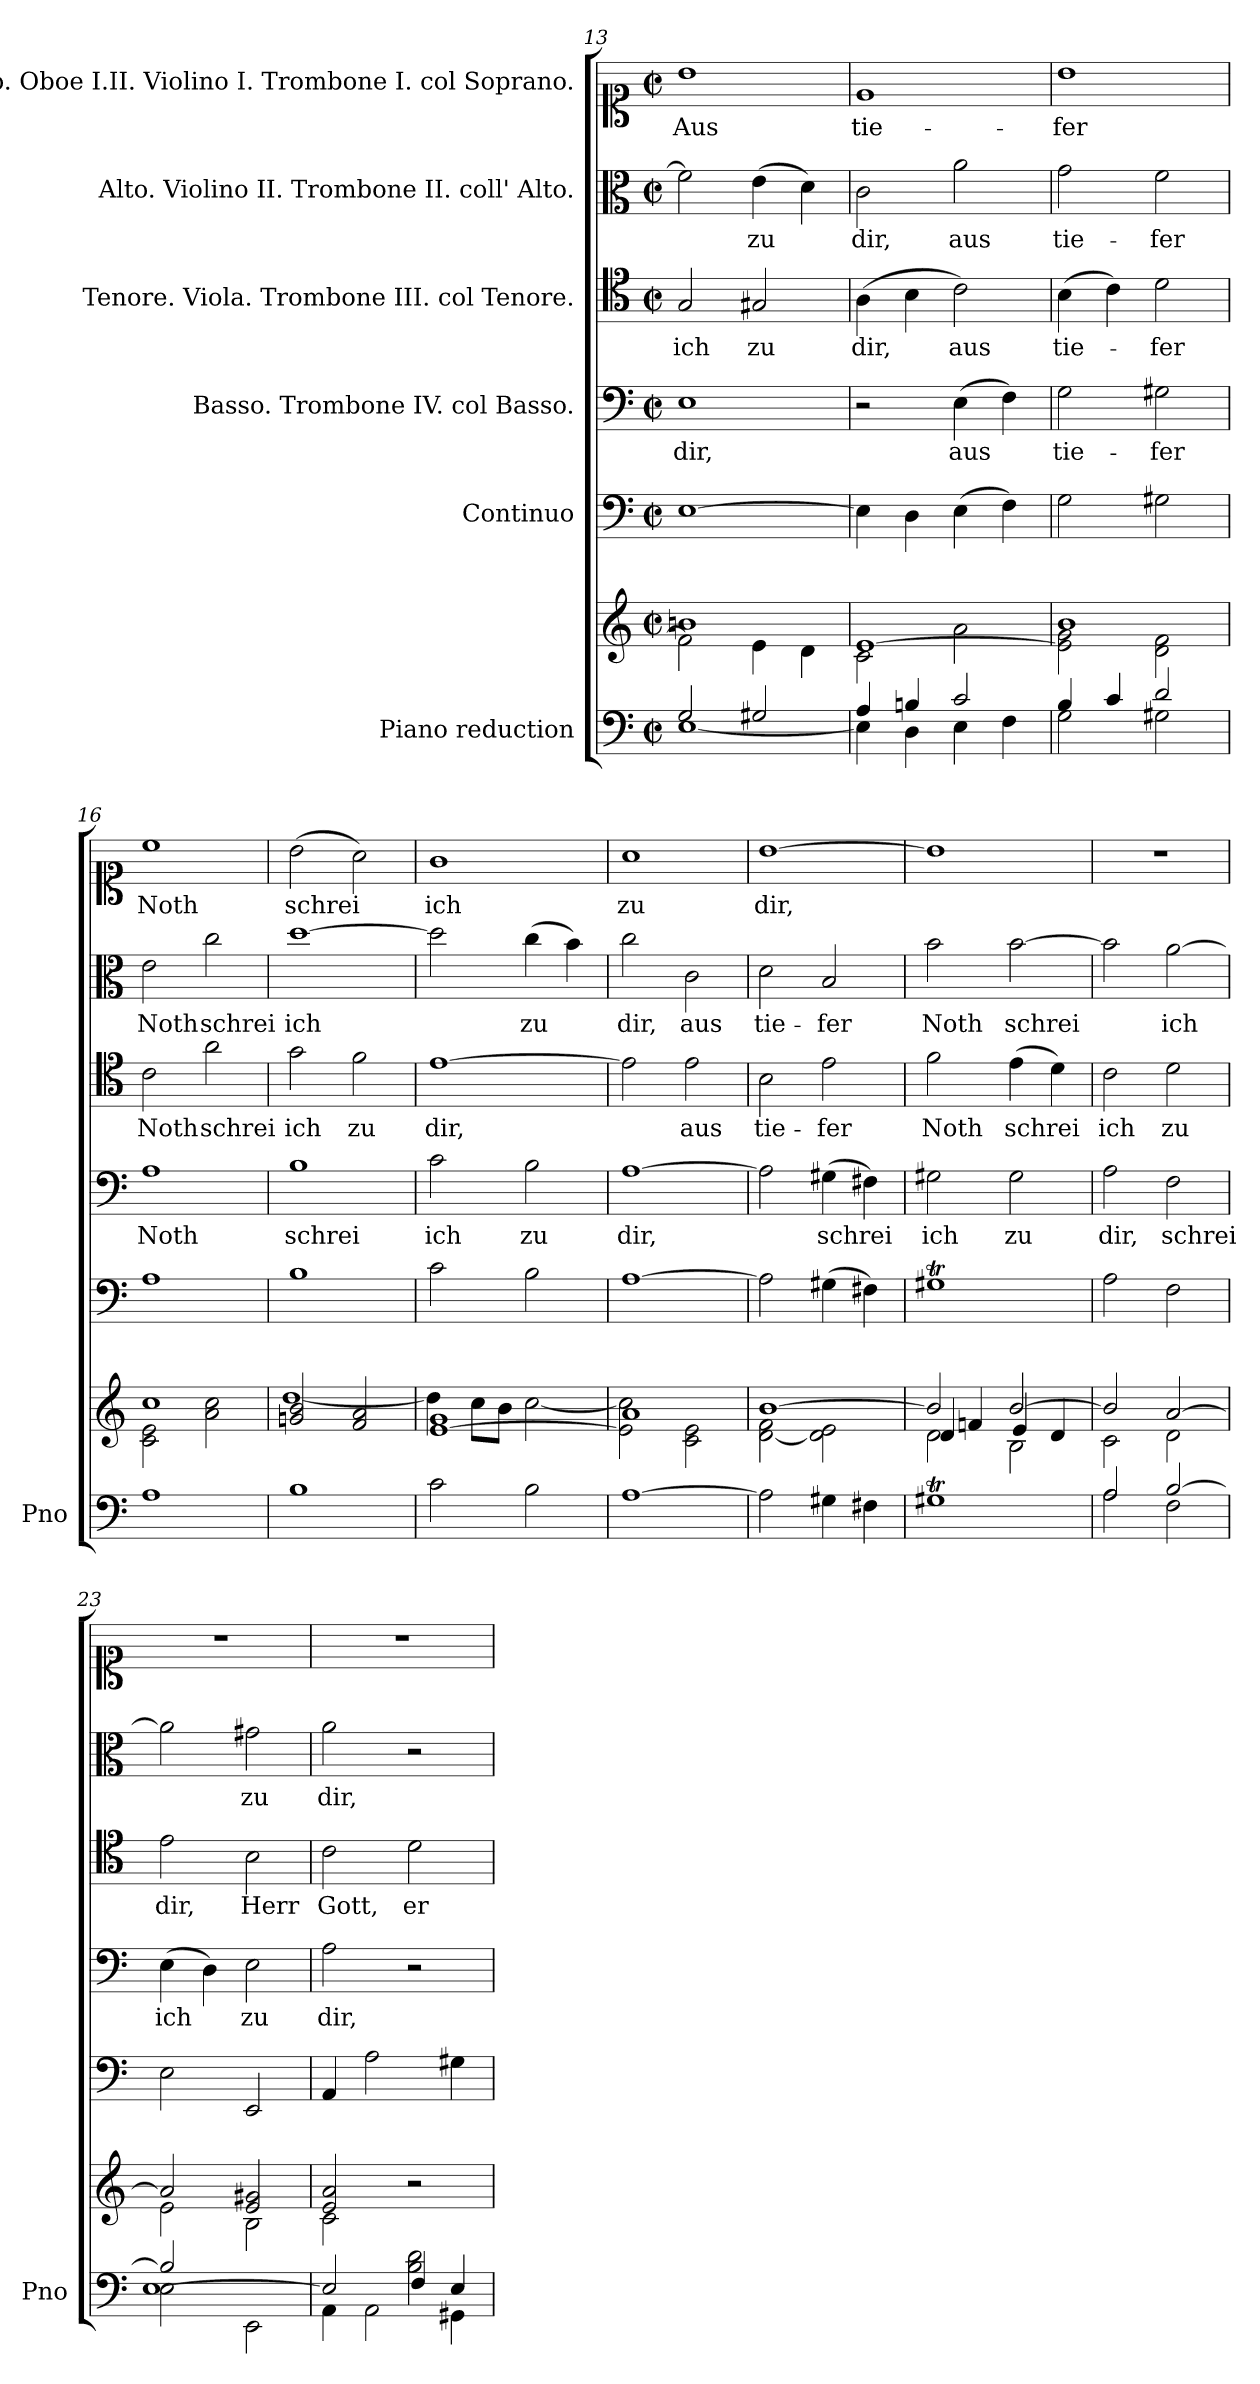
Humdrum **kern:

**kern	**kern	**kern	**kern	**text	**kern	**text	**kern	**text	**kern	**text
*part6	*part6	*part5	*part4	*part4	*part3	*part3	*part2	*part2	*part1	*part1
*staff7	*staff6	*staff5	*staff4	*staff4	*staff3	*staff3	*staff2	*staff2	*staff1	*staff1
*I"Piano reduction	*	*I"Continuo	*I"Basso. Trombone IV. col Basso.	*	*I"Tenore. Viola. Trombone III. col Tenore.	*	*I"Alto. Violino II. Trombone II. coll' Alto.	*	*I"Soprano. Oboe I.II. Violino I. Trombone I. col Soprano.	*
*I'Pno	*	*	*	*	*	*	*	*	*	*
*clefF4	*clefG2	*clefF4	*clefF4	*	*clefC4	*	*clefC3	*	*clefC1	*
*k[]	*k[]	*k[]	*k[]	*	*k[]	*	*k[]	*	*k[]	*
*M2/2	*M2/2	*M2/2	*M2/2	*	*M2/2	*	*M2/2	*	*M2/2	*
*met(c|)	*met(c|)	*met(c|)	*met(c|)	*	*met(c|)	*	*met(c|)	*	*met(c|)	*
=13	=13	=13	=13	=13	=13	=13	=13	=13	=13	=13
*^	*^	*	*	*	*	*	*	*	*	*
!	!	!	!	!	!	!LO:LY:b	!	!LO:LY:b	!	!	!	!LO:LY:b
2G/	[1E	1bn	2f\]	[1E	1E	dir,	2G/	ich	2f\]	.	1b	Aus
!	!	!	!	!	!	!	!	!LO:LY:b	!	!LO:LY:b	!	!
2G#X/	.	.	4e\	.	.	.	2G#X/	zu	(4e\	zu	.	.
.	.	.	4d\	.	.	.	.	.	4d\)	.	.	.
=14	=14	=14	=14	=14	=14	=14	=14	=14	=14	=14	=14	=14
!	!	!	!	!	!	!	!	!LO:LY:b	!	!LO:LY:b	!	!LO:LY:b
4A/	4E\]	[<1e	2c\	4E\]	2r	.	(4A\	dir,	2c\	dir,	1e	tie-
4Bn/	4D\	.	.	4D\	.	.	4B\	.	.	.	.	.
!	!	!	!	!	!	!LO:LY:b	!	!LO:LY:b	!	!LO:LY:b	!	!
2c/	4E\	.	2a\	(4E\	(4E\	aus	2c\)	aus	2a\	aus	.	.
.	4F\	.	.	4F\)	4F\)	.	.	.	.	.	.	.
=15	=15	=15	=15	=15	=15	=15	=15	=15	=15	=15	=15	=15
!	!	!	!	!	!	!LO:LY:b	!	!LO:LY:b	!	!LO:LY:b	!	!LO:LY:b
4B/	2G\	1b	2e\] 2g\	2G\	2G\	tie-	(4B\	tie-	2g\	tie-	1b	fer
4c/	.	.	.	.	.	.	4c\)	.	.	.	.	.
!	!	!	!	!	!	!LO:LY:b	!	!LO:LY:b	!	!LO:LY:b	!	!
2d/	2G#X\	.	2d\ 2f\	2G#X\	2G#X\	fer	2d\	fer	2f\	fer	.	.
=16	=16	=16	=16	=16	=16	=16	=16	=16	=16	=16	=16	=16
!	!	!	!	!	!	!LO:LY:b	!	!LO:LY:b	!	!LO:LY:b	!	!LO:LY:b
*v	*v	*	*	*	*	*	*	*	*	*	*	*
1A	1cc	2c\ 2e\	1A	1A	Noth	2c\	Noth	2e\	Noth	1cc	Noth
!	!	!	!	!	!	!	!LO:LY:b	!	!LO:LY:b	!	!
.	.	2a\ 2cc\	.	.	.	2a\	schrei	2cc\	schrei	.	.
!!LO:PB:g=z
=17	=17	=17	=17	=17	=17	=17	=17	=17	=17	=17	=17
!	!	!	!	!	!LO:LY:b	!	!LO:LY:b	!	!LO:LY:b	!	!LO:LY:b
1B	2gn/ 2b/	[>1dd	1B	1B	schrei	2g\	ich	[1dd	ich	(2b\	schrei
!	!	!	!	!	!	!	!LO:LY:b	!	!	!	!
.	2f/ 2a/	.	.	.	.	2f\	zu	.	.	2a\)	.
=18	=18	=18	=18	=18	=18	=18	=18	=18	=18	=18	=18
!	!	!	!	!	!LO:LY:b	!	!LO:LY:b	!	!	!	!LO:LY:b
2c\	[<1e 1g	4dd\]	2c\	2c\	ich	[1e	dir,	2dd\]	.	1g	ich
.	.	8cc\L	.	.	.	.	.	.	.	.	.
.	.	8b\J	.	.	.	.	.	.	.	.	.
!	!	!	!	!	!LO:LY:b	!	!	!	!LO:LY:b	!	!
2B\	.	[>2cc\	2B\	2B\	zu	.	.	(4cc\	zu	.	.
.	.	.	.	.	.	.	.	4b\)	.	.	.
=19	=19	=19	=19	=19	=19	=19	=19	=19	=19	=19	=19
!	!	!	!	!	!LO:LY:b	!	!LO:LY:b	!	!LO:LY:b	!	!LO:LY:b
[1A	1a	2e\] 2cc\]	[1A	[1A	dir,	2e\]	_	2cc\	dir,	1a	zu
!	!	!	!	!	!	!	!LO:LY:b	!	!LO:LY:b	!	!
.	.	2c\ 2e\	.	.	.	2e\	aus	2c\	aus	.	.
=20	=20	=20	=20	=20	=20	=20	=20	=20	=20	=20	=20
!	!	!	!	!	!	!	!LO:LY:b	!	!LO:LY:b	!	!LO:LY:b
2A\]	[1b	[2d\ 2f\	2A\]	2A\]	.	2B\	tie-	2d\	tie-	[1b	dir,
!	!	!	!	!	!LO:LY:b	!	!LO:LY:b	!	!LO:LY:b	!	!
4G#X\	.	2d\] 2e\	(4G#X\	(4G#X\	schrei	2e\	fer	2B/	fer	.	.
4F#X\	.	.	4F#X\)	4F#X\)	.	.	.	.	.	.	.
=21	=21	=21	=21	=21	=21	=21	=21	=21	=21	=21	=21
*	*	*^	*	*	*	*	*	*	*	*	*
!	!	!	!	!	!	!LO:LY:b	!	!LO:LY:b	!	!LO:LY:b	!	!
1G#Xt	2b/]	2d\	4d/	1G#Xt	2G#X\	ich	2f\	Noth	2b\	Noth	1b]	.
.	.	.	4fn/	.	.	.	.	.	.	.	.	.
!	!	!	!	!	!	!LO:LY:b	!	!LO:LY:b	!	!LO:LY:b	!	!
.	[2b/	2B\	4e/	.	2G#\	zu	(4e\	schrei	[2b\	schrei	.	.
.	.	.	4d/	.	.	.	4d\)	.	.	.	.	.
=22	=22	=22	=22	=22	=22	=22	=22	=22	=22	=22	=22	=22
*^	*	*	*	*	*	*	*	*	*	*	*	*
!	!	!	!	!	!	!	!LO:LY:b	!	!LO:LY:b	!	!	!	!
*	*	*	*v	*v	*	*	*	*	*	*	*	*	*
2A/	2A\	2b/]	2c\	2A\	2A\	dir,	2c\	ich	2b\]	.	1r	.
!	!	!	!	!	!	!LO:LY:b	!	!LO:LY:b	!	!LO:LY:b	!	!
[2B/	2F\	[2a/	2d\	2F\	2F\	schrei	2d\	zu	[2a\	ich	.	.
=23	=23	=23	=23	=23	=23	=23	=23	=23	=23	=23	=23	=23
*	*^	*	*	*	*	*	*	*	*	*	*	*
!	!	!	!	!	!	!	!LO:LY:b	!	!LO:LY:b	!	!	!	!
2B/]	2E\	[1E	2a/]	2e\	2E\	(4E\	ich	2e\	dir,	2a\]	.	1r	.
.	.	.	.	.	.	4D\)	.	.	.	.	.	.	.
!	!	!	!	!	!	!	!LO:LY:b	!	!LO:LY:b	!	!LO:LY:b	!	!
2ryy	2EE\	.	2e/ 2g#X/	2B\	2EE/	2E\	zu	2B\	Herr	2g#X\	zu	.	.
=24	=24	=24	=24	=24	=24	=24	=24	=24	=24	=24	=24	=24	=24
!	!	!	!	!	!	!	!LO:LY:b	!	!LO:LY:b	!	!LO:LY:b	!	!
2ryy	2E/]	4AA\	2e/ 2a/	2c\	4AA/	2A\	dir,	2c\	Gott,	2a\	dir,	1r	.
.	.	2AA\	.	.	2A\	.	.	.	.	.	.	.	.
!	!	!	!	!	!	!	!	!	!LO:LY:b	!	!	!	!
2B\ 2d\	4F/	.	2r	2ryy	.	2r	.	2d\	er-	2r	.	.	.
.	4E/	4GG#X\	.	.	4G#X\	.	.	.	.	.	.	.	.
*v	*v	*v	*	*	*	*	*	*	*	*	*	*	*
*	*v	*v	*	*	*	*	*	*	*	*	*
=	=	=	=	=	=	=	=	=	=	=
*-	*-	*-	*-	*-	*-	*-	*-	*-	*-	*-
